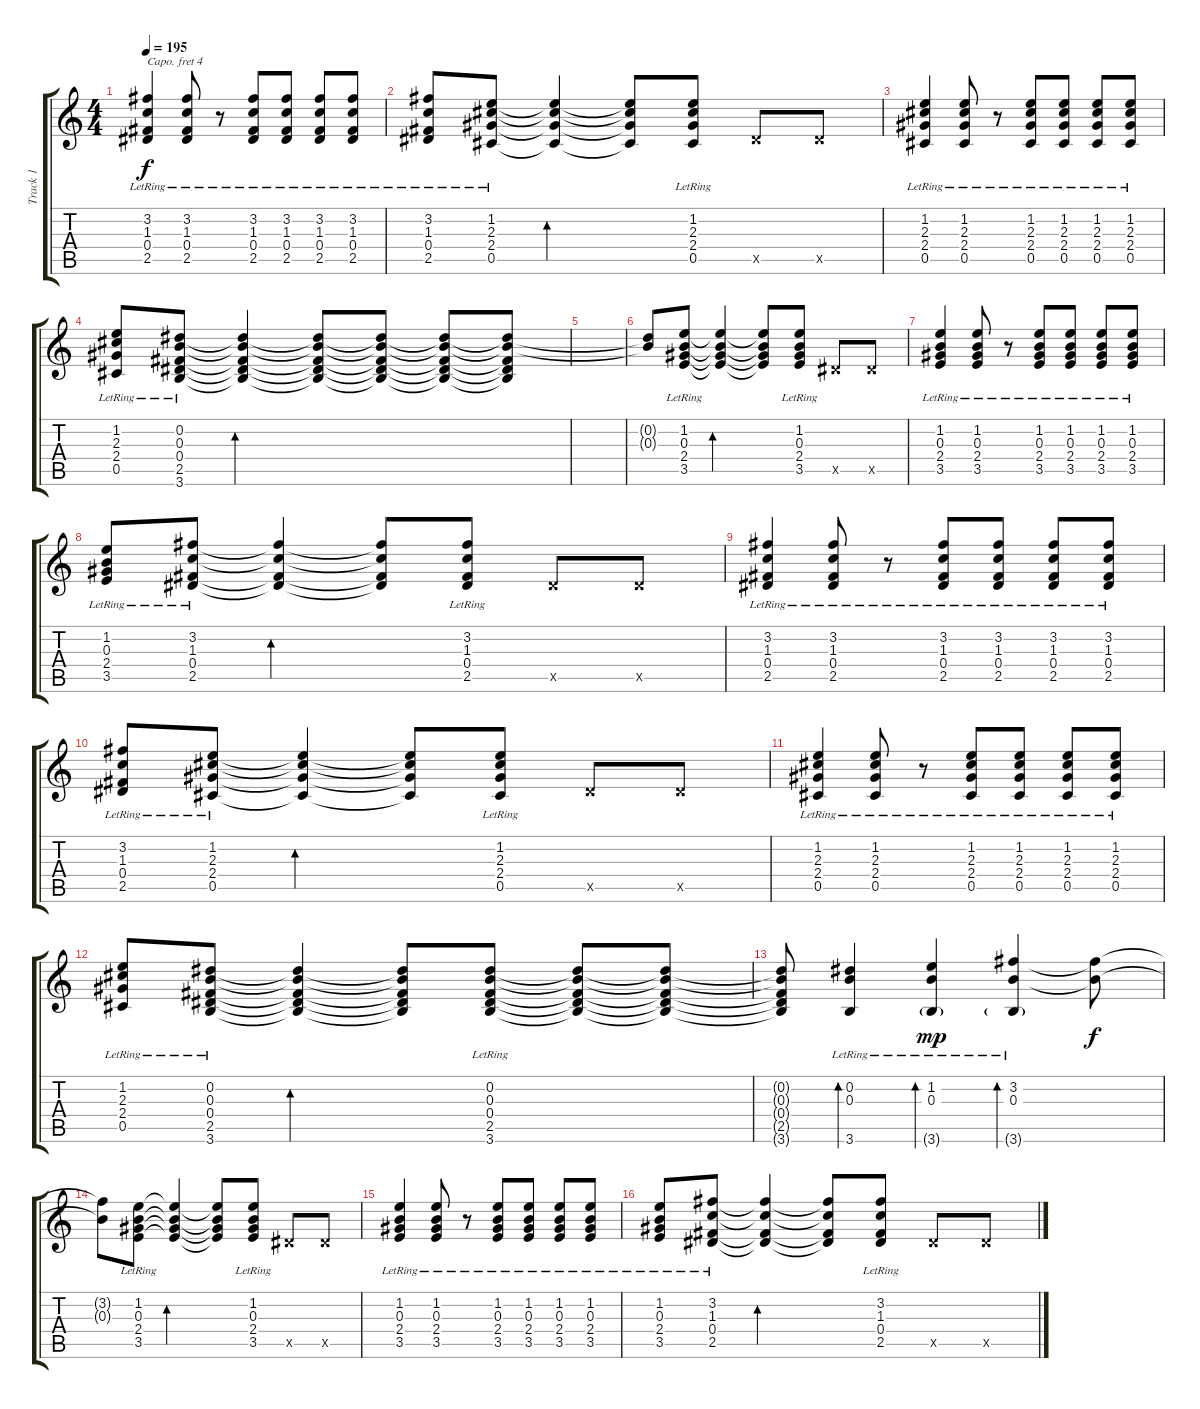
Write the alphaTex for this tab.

\track ("Track 1" "Track 1") {instrument acousticguitarsteel}
\staff {score tabs}
\capo 4
\tuning (E4 B3 G3 D3 A2 E2) {hide}
\ts (4 4)
\tempo 195
\clef g2
\ks c
(3.2{lr} 1.3{lr} 0.4{lr} 2.5{lr}).4{dy f} (3.2{lr} 1.3{lr} 0.4{lr} 2.5{lr}).8 r.8 (3.2{lr} 1.3{lr} 0.4{lr} 2.5{lr}).8 (3.2{lr} 1.3{lr} 0.4{lr} 2.5{lr}).8 (3.2{lr} 1.3{lr} 0.4{lr} 2.5{lr}).8 (3.2{lr} 1.3{lr} 0.4{lr} 2.5{lr}).8 |
(3.2{lr} 1.3{lr} 0.4{lr} 2.5{lr}).8 (1.2{lr} 2.3{lr} 2.4{lr} 0.5{lr}).8 (1.2{t} 2.3{t} 2.4{t} 0.5{t}).4{bd 480} (1.2{t} 2.3{t} 2.4{t} 0.5{t}).8 (1.2{lr} 2.3{lr} 2.4{lr} 0.5{lr}).8 2.5{x}.8 2.5{x}.8 |
(1.2{lr} 2.3{lr} 2.4{lr} 0.5{lr}).4 (1.2{lr} 2.3{lr} 2.4{lr} 0.5{lr}).8 r.8 (1.2{lr} 2.3{lr} 2.4{lr} 0.5{lr}).8 (1.2{lr} 2.3{lr} 2.4{lr} 0.5{lr}).8 (1.2{lr} 2.3{lr} 2.4{lr} 0.5{lr}).8 (1.2{lr} 2.3{lr} 2.4{lr} 0.5{lr}).8 |
(1.2{lr} 2.3{lr} 2.4{lr} 0.5{lr}).8 (0.2{lr} 0.3{lr} 0.4{lr} 2.5{lr} 3.6{lr}).8 (0.2{t} 0.3{t} 0.4{t} 2.5{t} 3.6{t}).4{bd 480} (0.2{t} 0.3{t} 0.4{t} 2.5{t} 3.6{t}).8 (0.2{t} 0.3{t} 0.4{t} 2.5{t} 3.6{t}).8 (0.2{t} 0.3{t} 0.4{t} 2.5{t} 3.6{t}).8 (0.2{t} 0.3{t} 0.4{t} 2.5{t} 3.6{t}).8 |
|
(0.2{t} 0.3{t}).8 (1.2{lr} 0.3{lr} 2.4{lr} 3.5{lr}).8 (1.2{t} 0.3{t} 2.4{t} 3.5{t}).4{bd 480} (1.2{t} 0.3{t} 2.4{t} 3.5{t}).8 (1.2{lr} 0.3{lr} 2.4{lr} 3.5{lr}).8 2.5{x}.8 2.5{x}.8 |
(1.2{lr} 0.3{lr} 2.4{lr} 3.5{lr}).4 (1.2{lr} 0.3{lr} 2.4{lr} 3.5{lr}).8 r.8 (1.2{lr} 0.3{lr} 2.4{lr} 3.5{lr}).8 (1.2{lr} 0.3{lr} 2.4{lr} 3.5{lr}).8 (1.2{lr} 0.3{lr} 2.4{lr} 3.5{lr}).8 (1.2{lr} 0.3{lr} 2.4{lr} 3.5{lr}).8 |
(1.2{lr} 0.3{lr} 2.4{lr} 3.5{lr}).8 (3.2{lr} 1.3{lr} 0.4{lr} 2.5{lr}).8 (3.2{t} 1.3{t} 0.4{t} 2.5{t}).4{bd 480} (3.2{t} 1.3{t} 0.4{t} 2.5{t}).8 (3.2{lr} 1.3{lr} 0.4{lr} 2.5{lr}).8 2.5{x}.8 2.5{x}.8 |
(3.2{lr} 1.3{lr} 0.4{lr} 2.5{lr}).4 (3.2{lr} 1.3{lr} 0.4{lr} 2.5{lr}).8 r.8 (3.2{lr} 1.3{lr} 0.4{lr} 2.5{lr}).8 (3.2{lr} 1.3{lr} 0.4{lr} 2.5{lr}).8 (3.2{lr} 1.3{lr} 0.4{lr} 2.5{lr}).8 (3.2{lr} 1.3{lr} 0.4{lr} 2.5{lr}).8 |
(3.2{lr} 1.3{lr} 0.4{lr} 2.5{lr}).8 (1.2{lr} 2.3{lr} 2.4{lr} 0.5{lr}).8 (1.2{t} 2.3{t} 2.4{t} 0.5{t}).4{bd 480} (1.2{t} 2.3{t} 2.4{t} 0.5{t}).8 (1.2{lr} 2.3{lr} 2.4{lr} 0.5{lr}).8 2.5{x}.8 2.5{x}.8 |
(1.2{lr} 2.3{lr} 2.4{lr} 0.5{lr}).4 (1.2{lr} 2.3{lr} 2.4{lr} 0.5{lr}).8 r.8 (1.2{lr} 2.3{lr} 2.4{lr} 0.5{lr}).8 (1.2{lr} 2.3{lr} 2.4{lr} 0.5{lr}).8 (1.2{lr} 2.3{lr} 2.4{lr} 0.5{lr}).8 (1.2{lr} 2.3{lr} 2.4{lr} 0.5{lr}).8 |
(1.2{lr} 2.3{lr} 2.4{lr} 0.5{lr}).8 (0.2{lr} 0.3{lr} 0.4{lr} 2.5{lr} 3.6{lr}).8 (0.2{t} 0.3{t} 0.4{t} 2.5{t} 3.6{t}).4{bd 480} (0.2{t} 0.3{t} 0.4{t} 2.5{t} 3.6{t}).8 (0.2{lr} 0.3{lr} 0.4{lr} 2.5{lr} 3.6{lr}).8 (0.2{t} 0.3{t} 0.4{t} 2.5{t} 3.6{t}).8 (0.2{t} 0.3{t} 0.4{t} 2.5{t} 3.6{t}).8 |
(0.2{t} 0.3{t} 0.4{t} 2.5{t} 3.6{t}).8 (0.2{lr} 0.3{lr} 3.6{lr}).4{bd 240} (1.2{lr} 0.3{lr} 3.6{g lr}).4{bd 240 dy mp} (3.2{lr} 0.3{lr} 3.6{g lr}).4{bd 240} (3.2{t} 0.3{t}).8{dy f} |
(3.2{t} 0.3{t}).8 (1.2{lr} 0.3{lr} 2.4{lr} 3.5{lr}).8 (1.2{t} 0.3{t} 2.4{t} 3.5{t}).4{bd 480} (1.2{t} 0.3{t} 2.4{t} 3.5{t}).8 (1.2{lr} 0.3{lr} 2.4{lr} 3.5{lr}).8 2.5{x}.8 2.5{x}.8 |
(1.2{lr} 0.3{lr} 2.4{lr} 3.5{lr}).4 (1.2{lr} 0.3{lr} 2.4{lr} 3.5{lr}).8 r.8 (1.2{lr} 0.3{lr} 2.4{lr} 3.5{lr}).8 (1.2{lr} 0.3{lr} 2.4{lr} 3.5{lr}).8 (1.2{lr} 0.3{lr} 2.4{lr} 3.5{lr}).8 (1.2{lr} 0.3{lr} 2.4{lr} 3.5{lr}).8 |
(1.2{lr} 0.3{lr} 2.4{lr} 3.5{lr}).8 (3.2{lr} 1.3{lr} 0.4{lr} 2.5{lr}).8 (3.2{t} 1.3{t} 0.4{t} 2.5{t}).4{bd 480} (3.2{t} 1.3{t} 0.4{t} 2.5{t}).8 (3.2{lr} 1.3{lr} 0.4{lr} 2.5{lr}).8 2.5{x}.8 2.5{x}.8
